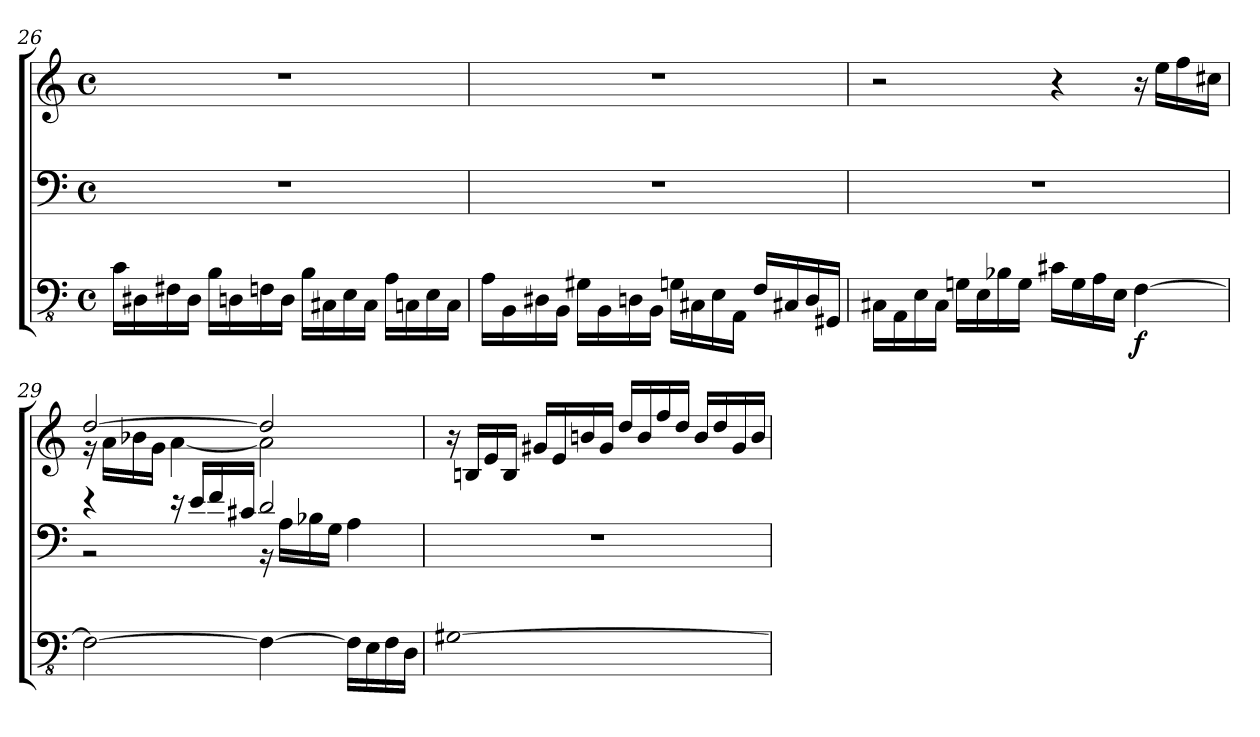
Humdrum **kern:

**kern	**kern	**kern	**dynam
*part1	*part1	*part1	*part1
*staff3	*staff2	*staff1	*staff1/2/3
*clefFv4	*clefF4	*clefG2	*
*k[]	*k[]	*k[]	*
*M4/4	*M4/4	*M4/4	*
*met(c)	*met(c)	*met(c)	*
=26	=26	=26	=26
16C\LL	1r	1r	.
16DD#X\	.	.	.
16FF#X\	.	.	.
16DD#\JJ	.	.	.
16BB\LL	.	.	.
16DDn\	.	.	.
16FFn\	.	.	.
16DD\JJ	.	.	.
16BB\LL	.	.	.
16CC#X\	.	.	.
16EE\	.	.	.
16CC#\JJ	.	.	.
16AA\LL	.	.	.
16CCn\	.	.	.
16EE\	.	.	.
16CC\JJ	.	.	.
!!LO:LB:g=z
=27	=27	=27	=27
16AA\LL	1r	1r	.
16BBB\	.	.	.
16DD#X\	.	.	.
16BBB\JJ	.	.	.
16GG#X\LL	.	.	.
16BBB\	.	.	.
16DDn\	.	.	.
16BBB\JJ	.	.	.
16GGn\LL	.	.	.
16CC#X\	.	.	.
16EE\	.	.	.
16AAA\JJ	.	.	.
16FF/LL	.	.	.
16CC#X/	.	.	.
16DD/	.	.	.
16GGG#X/JJ	.	.	.
=28	=28	=28	=28
16CC#X\LL	1r	2r	.
16AAA\	.	.	.
16EE\	.	.	.
16CC#\JJ	.	.	.
16GGn\LL	.	.	.
16EE\	.	.	.
16BB-X\	.	.	.
16GG\JJ	.	.	.
*	*	*MM55	*
16C#X\LL	.	4r	.
16GG\	.	.	.
16AA\	.	.	.
16EE\JJ	.	.	.
!	!	!	!LO:DY:b=3
[4FF\	.	16r	f
*	*	*MM65	*
.	.	16ee\LL	.
.	.	16ff\	.
.	.	16cc#X\JJ	.
=29	=29	=29	=29
*	*^	*^	*
2FF\_	4r	2r	[2dd/	16r	.
.	.	.	.	16a\LL	.
.	.	.	.	16b-X\	.
.	.	.	.	16g\JJ	.
.	16r	.	.	[4a\	.
.	16e/LL	.	.	.	.
.	16f/	.	.	.	.
.	16c#X/JJ	.	.	.	.
4FF\_	2d/	16r	2dd/]	2a\]	.
.	.	16A\LL	.	.	.
.	.	16B-X\	.	.	.
.	.	16G\JJ	.	.	.
16FF\LL]	.	4A\	.	.	.
16EE\	.	.	.	.	.
16FF\	.	.	.	.	.
16DD\JJ	.	.	.	.	.
*	*v	*v	*	*	*
*	*	*v	*v	*
!!LO:PB:g=z
=30	=30	=30	=30
!LO:N:head=open	!	!	!
[1GG#X	1r	16r	.
.	.	16Bn/LL	.
.	.	16e/	.
.	.	16B/JJ	.
.	.	16g#X/LL	.
.	.	16e/	.
.	.	16bn/	.
.	.	16g#/JJ	.
.	.	16dd/LL	.
.	.	16b/	.
.	.	16ff/	.
.	.	16dd/JJ	.
.	.	16b/LL	.
.	.	16dd/	.
.	.	16g#/	.
.	.	16b/JJ	.
=	=	=	=
*-	*-	*-	*-
